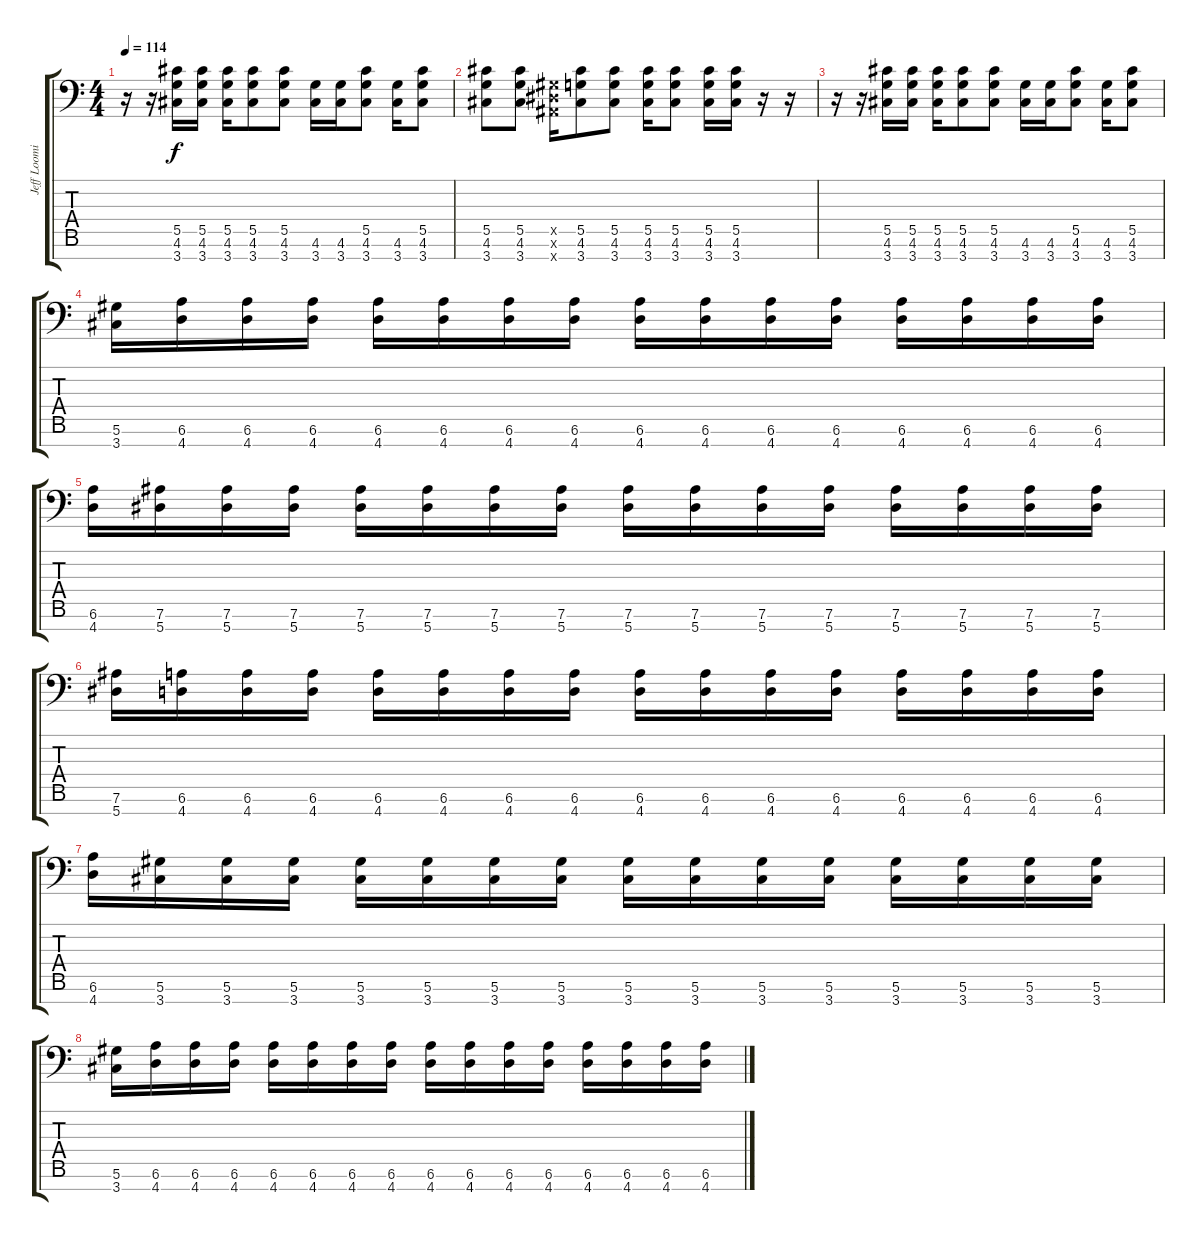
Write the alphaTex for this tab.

\track ("Jeff Loomis (Rhythm)" "Jeff Loomi") {instrument overdrivenguitar}
\staff {score tabs}
\tuning (Eb4 Bb3 Gb3 Db3 Ab2 Eb2 Bb1) {hide}
\ts (4 4)
\tempo 114
\clef f4
\ks c
r.16{dy f} r.16 (5.5 4.6 3.7).16 (5.5 4.6 3.7).16 (5.5 4.6 3.7).16 (5.5 4.6 3.7).8 (5.5 4.6 3.7).8 (4.6 3.7).16 (4.6 3.7).16 (5.5 4.6 3.7).8 (4.6 3.7).16 (5.5 4.6 3.7).8 |
(5.5 4.6 3.7).8 (5.5 4.6 3.7).8 (0.5{x} 0.6{x} 0.7{x}).16 (5.5 4.6 3.7).8 (5.5 4.6 3.7).8 (5.5 4.6 3.7).16 (5.5 4.6 3.7).8 (5.5 4.6 3.7).16 (5.5 4.6 3.7).16 r.16 r.16 |
r.16 r.16 (5.5 4.6 3.7).16 (5.5 4.6 3.7).16 (5.5 4.6 3.7).16 (5.5 4.6 3.7).8 (5.5 4.6 3.7).8 (4.6 3.7).16 (4.6 3.7).16 (5.5 4.6 3.7).8 (4.6 3.7).16 (5.5 4.6 3.7).8 |
(5.6 3.7).16 (6.6 4.7).16 (6.6 4.7).16 (6.6 4.7).16 (6.6 4.7).16 (6.6 4.7).16 (6.6 4.7).16 (6.6 4.7).16 (6.6 4.7).16 (6.6 4.7).16 (6.6 4.7).16 (6.6 4.7).16 (6.6 4.7).16 (6.6 4.7).16 (6.6 4.7).16 (6.6 4.7).16 |
(6.6 4.7).16 (7.6 5.7).16 (7.6 5.7).16 (7.6 5.7).16 (7.6 5.7).16 (7.6 5.7).16 (7.6 5.7).16 (7.6 5.7).16 (7.6 5.7).16 (7.6 5.7).16 (7.6 5.7).16 (7.6 5.7).16 (7.6 5.7).16 (7.6 5.7).16 (7.6 5.7).16 (7.6 5.7).16 |
(7.6 5.7).16 (6.6 4.7).16 (6.6 4.7).16 (6.6 4.7).16 (6.6 4.7).16 (6.6 4.7).16 (6.6 4.7).16 (6.6 4.7).16 (6.6 4.7).16 (6.6 4.7).16 (6.6 4.7).16 (6.6 4.7).16 (6.6 4.7).16 (6.6 4.7).16 (6.6 4.7).16 (6.6 4.7).16 |
(6.6 4.7).16 (5.6 3.7).16 (5.6 3.7).16 (5.6 3.7).16 (5.6 3.7).16 (5.6 3.7).16 (5.6 3.7).16 (5.6 3.7).16 (5.6 3.7).16 (5.6 3.7).16 (5.6 3.7).16 (5.6 3.7).16 (5.6 3.7).16 (5.6 3.7).16 (5.6 3.7).16 (5.6 3.7).16 |
(5.6 3.7).16 (6.6 4.7).16 (6.6 4.7).16 (6.6 4.7).16 (6.6 4.7).16 (6.6 4.7).16 (6.6 4.7).16 (6.6 4.7).16 (6.6 4.7).16 (6.6 4.7).16 (6.6 4.7).16 (6.6 4.7).16 (6.6 4.7).16 (6.6 4.7).16 (6.6 4.7).16 (6.6 4.7).16
